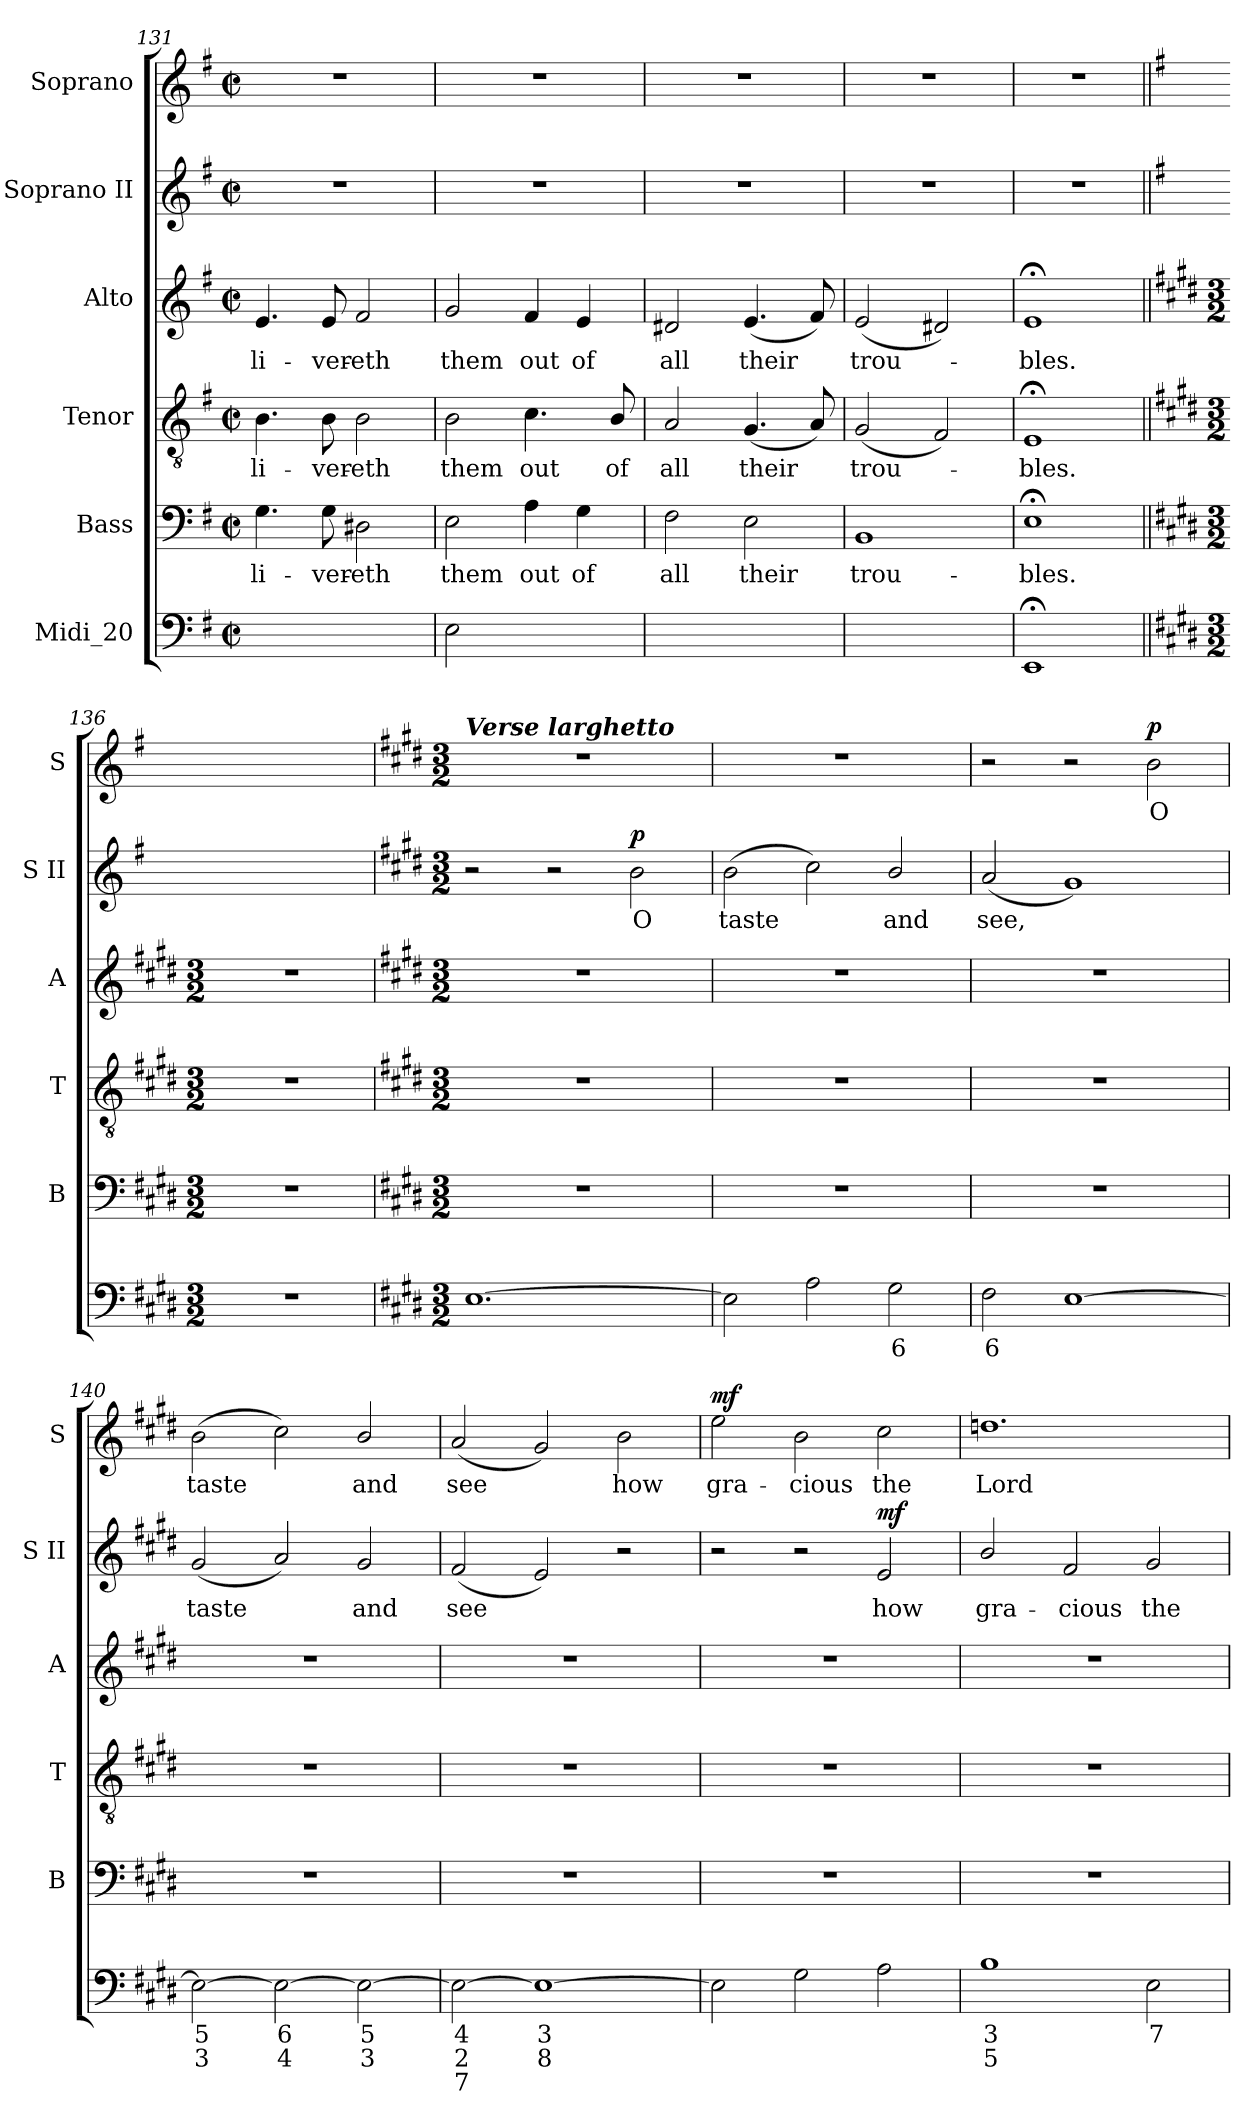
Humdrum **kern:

**kern	**text	**text	**text	**kern	**text	**kern	**text	**kern	**text	**kern	**text	**dynam	**kern	**text	**dynam
*part6	*part6	*part6	*part6	*part5	*part5	*part4	*part4	*part3	*part3	*part2	*part2	*part2	*part1	*part1	*part1
*staff6	*staff6	*staff6	*staff6	*staff5	*staff5	*staff4	*staff4	*staff3	*staff3	*staff2	*staff2	*staff2	*staff1	*staff1	*staff1
*I"Midi_20	*	*	*	*I"Bass	*	*I"Tenor	*	*I"Alto	*	*I"Soprano II	*	*	*I"Soprano	*	*
*	*	*	*	*I'B	*	*I'T	*	*I'A	*	*I'S II	*	*	*I'S	*	*
*clefF4	*	*	*	*clefF4	*	*clefGv2	*	*clefG2	*	*clefG2	*	*	*clefG2	*	*
*k[f#]	*	*	*	*k[f#]	*	*k[f#]	*	*k[f#]	*	*k[f#]	*	*	*k[f#]	*	*
*G:	*	*	*	*G:	*	*G:	*	*G:	*	*G:	*	*	*G:	*	*
*M2/2	*	*	*	*M2/2	*	*M2/2	*	*M2/2	*	*M2/2	*	*	*M2/2	*	*
*met(c|)	*	*	*	*met(c|)	*	*met(c|)	*	*met(c|)	*	*met(c|)	*	*	*met(c|)	*	*
=131	=131	=131	=131	=131	=131	=131	=131	=131	=131	=131	=131	=131	=131	=131	=131
!	!LO:LY:b	!LO:LY:b	!	!	!LO:LY:b	!	!LO:LY:b	!	!LO:LY:b	!	!	!	!	!	!
2BByy_	6	4	.	4.G	-li-	4.B	-li-	4.e	-li-	1r	.	.	1r	.	.
!	!	!	!	!	!LO:LY:b	!	!LO:LY:b	!	!LO:LY:b	!	!	!	!	!	!
.	.	.	.	8G	-ver-	8B	-ver-	8e	-ver-	.	.	.	.	.	.
!	!LO:LY:b	!	!	!	!LO:LY:b	!	!LO:LY:b	!	!LO:LY:b	!	!	!	!	!	!
2BByy]	5	.	.	2D#X	-eth	2B	-eth	2f#	-eth	.	.	.	.	.	.
=132	=132	=132	=132	=132	=132	=132	=132	=132	=132	=132	=132	=132	=132	=132	=132
!	!	!	!	!	!LO:LY:b	!	!LO:LY:b	!	!LO:LY:b	!	!	!	!	!	!
2E	.	.	.	2E	them	2B	them	2g	them	1r	.	.	1r	.	.
!	!LO:LY:b	!	!	!	!LO:LY:b	!	!LO:LY:b	!	!LO:LY:b	!	!	!	!	!	!
[4AAyy	6	.	.	4A	out	4.c	out	4f#	out	.	.	.	.	.	.
!	!LO:LY:b	!LO:LY:b	!	!	!LO:LY:b	!	!	!	!LO:LY:b	!	!	!	!	!	!
4AAyy]	5	7	.	4G	of	.	.	4e	of	.	.	.	.	.	.
!	!	!	!	!	!	!	!LO:LY:b	!	!	!	!	!	!	!	!
.	.	.	.	.	.	8B/	of	.	.	.	.	.	.	.	.
=133	=133	=133	=133	=133	=133	=133	=133	=133	=133	=133	=133	=133	=133	=133	=133
!	!LO:LY:b	!	!	!	!LO:LY:b	!	!LO:LY:b	!	!LO:LY:b	!	!	!	!	!	!
(<[2BByy	7	.	.	2F#	all	2A	all	2d#X	all	1r	.	.	1r	.	.
!	!LO:LY:b	!LO:LY:b	!	!	!LO:LY:b	!	!LO:LY:b	!	!LO:LY:b	!	!	!	!	!	!
2BByy_	6	4	.	2E	their	(<4.G	their	(<4.e	their	.	.	.	.	.	.
.	.	.	.	.	.	8A)	.	8f#)	.	.	.	.	.	.	.
=134	=134	=134	=134	=134	=134	=134	=134	=134	=134	=134	=134	=134	=134	=134	=134
!	!LO:LY:b	!LO:LY:b	!	!	!LO:LY:b	!	!LO:LY:b	!	!LO:LY:b	!	!	!	!	!	!
2BByy_)	6	4	.	1BB	trou-	(<2G	trou-	(<2e	trou-	1r	.	.	1r	.	.
!	!LO:LY:b	!	!	!	!	!	!	!	!	!	!	!	!	!	!
2BByy]	5	.	.	.	.	2F#)	.	2d#X)	.	.	.	.	.	.	.
=135	=135	=135	=135	=135	=135	=135	=135	=135	=135	=135	=135	=135	=135	=135	=135
!	!	!	!	!	!LO:LY:b	!	!LO:LY:b	!	!LO:LY:b	!	!	!	!	!	!
1EE;<	.	.	.	1E;<	-bles.	1E;<	bles.	1e;<	bles.	1r	.	.	1r	.	.
=136||	=136||	=136||	=136||	=136||	=136||	=136||	=136||	=136||	=136||	=136||	=136||	=136||	=136||	=136||	=136||
*k[f#c#g#d#]	*	*	*	*k[f#c#g#d#]	*	*k[f#c#g#d#]	*	*k[f#c#g#d#]	*	*	*	*	*	*	*
*E:	*	*	*	*E:	*	*E:	*	*E:	*	*	*	*	*	*	*
*M3/2	*	*	*	*M3/2	*	*M3/2	*	*M3/2	*	*	*	*	*	*	*
1.r	.	.	.	1.r	.	1.r	.	1.r	.	1.ryy	.	.	1.ryy	.	.
!!LO:LB:g=z
=137	=137	=137	=137	=137	=137	=137	=137	=137	=137	=137	=137	=137	=137	=137	=137
*	*	*	*	*	*	*	*	*	*	*k[f#c#g#d#]	*	*	*k[f#c#g#d#]	*	*
*	*	*	*	*	*	*	*	*	*	*E:	*	*	*E:	*	*
*M3/2	*	*	*	*M3/2	*	*M3/2	*	*M3/2	*	*M3/2	*	*	*M3/2	*	*
!	!	!	!	!	!	!	!	!	!	!	!	!	!LO:TX:a:Bi:t=Verse larghetto	!	!
!	!	!	!	!	!	!	!	!	!	!	!	!	!LO:N:vis=1	!	!
[1.E	.	.	.	1.r	.	1.r	.	1.r	.	2r	.	.	1.r	.	.
.	.	.	.	.	.	.	.	.	.	2r	.	.	.	.	.
!	!	!	!	!	!	!	!	!	!	!	!LO:LY:b	!LO:DY:b	!	!	!
.	.	.	.	.	.	.	.	.	.	2b	-O	p	.	.	.
=138	=138	=138	=138	=138	=138	=138	=138	=138	=138	=138	=138	=138	=138	=138	=138
!	!	!	!	!	!	!	!	!	!	!	!LO:LY:b	!	!LO:N:vis=1	!	!
2E]	.	.	.	1.r	.	1.r	.	1.r	.	(>2b	taste	.	1.r	.	.
2A	.	.	.	.	.	.	.	.	.	2cc#)	.	.	.	.	.
!	!LO:LY:b	!	!	!	!	!	!	!	!	!	!LO:LY:b	!	!	!	!
2G#	6	.	.	.	.	.	.	.	.	2b/	and	.	.	.	.
=139	=139	=139	=139	=139	=139	=139	=139	=139	=139	=139	=139	=139	=139	=139	=139
!	!LO:LY:b	!	!	!	!	!	!	!	!	!	!LO:LY:b	!	!	!	!
2F#	6	.	.	1.r	.	1.r	.	1.r	.	(<2a	see,	.	2r	.	.
[1E	.	.	.	.	.	.	.	.	.	1g#)	.	.	2r	.	.
!	!	!	!	!	!	!	!	!	!	!	!	!	!	!LO:LY:b	!LO:DY:b
.	.	.	.	.	.	.	.	.	.	.	.	.	2b	O	p
=140	=140	=140	=140	=140	=140	=140	=140	=140	=140	=140	=140	=140	=140	=140	=140
!	!LO:LY:b	!LO:LY:b	!	!	!	!	!	!	!	!	!LO:LY:b	!	!	!LO:LY:b	!
2E_	5	3	.	1.r	.	1.r	.	1.r	.	(<2g#	taste	.	(>2b	taste	.
!	!LO:LY:b	!LO:LY:b	!	!	!	!	!	!	!	!	!	!	!	!	!
2E_	6	4	.	.	.	.	.	.	.	2a)	.	.	2cc#)	.	.
!	!LO:LY:b	!LO:LY:b	!	!	!	!	!	!	!	!	!LO:LY:b	!	!	!LO:LY:b	!
2E_	5	3	.	.	.	.	.	.	.	2g#	and	.	2b/	and	.
=141	=141	=141	=141	=141	=141	=141	=141	=141	=141	=141	=141	=141	=141	=141	=141
!	!LO:LY:b	!LO:LY:b	!LO:LY:b	!	!	!	!	!	!	!	!LO:LY:b	!	!	!LO:LY:b	!
2E_	4	2	7	1.r	.	1.r	.	1.r	.	(<2f#	see	.	(<2a	see	.
!	!LO:LY:b	!LO:LY:b	!	!	!	!	!	!	!	!	!	!	!	!	!
1E_	3	8	.	.	.	.	.	.	.	2e)	.	.	2g#)	.	.
!	!	!	!	!	!	!	!	!	!	!	!	!	!	!LO:LY:b	!
.	.	.	.	.	.	.	.	.	.	2r	.	.	2b	how	.
=142	=142	=142	=142	=142	=142	=142	=142	=142	=142	=142	=142	=142	=142	=142	=142
!	!	!	!	!	!	!	!	!	!	!	!	!	!	!LO:LY:b	!LO:DY:b
2E]	.	.	.	1.r	.	1.r	.	1.r	.	2r	.	.	2ee	gra-	mf
!	!	!	!	!	!	!	!	!	!	!	!	!	!	!LO:LY:b	!
2G#	.	.	.	.	.	.	.	.	.	2r	.	.	2b	-cious	.
!	!	!	!	!	!	!	!	!	!	!	!LO:LY:b	!LO:DY:b	!	!LO:LY:b	!
2A	.	.	.	.	.	.	.	.	.	2e	how	mf	2cc#	the	.
=143	=143	=143	=143	=143	=143	=143	=143	=143	=143	=143	=143	=143	=143	=143	=143
!	!LO:LY:b	!LO:LY:b	!	!	!	!	!	!	!	!	!LO:LY:b	!	!	!LO:LY:b	!
1B	3	5	.	1.r	.	1.r	.	1.r	.	2b/	gra-	.	1.ddn	Lord	.
!	!	!	!	!	!	!	!	!	!	!	!LO:LY:b	!	!	!	!
.	.	.	.	.	.	.	.	.	.	2f#	-cious	.	.	.	.
!	!LO:LY:b	!	!	!	!	!	!	!	!	!	!LO:LY:b	!	!	!	!
2E	7	.	.	.	.	.	.	.	.	2g#	the	.	.	.	.
=	=	=	=	=	=	=	=	=	=	=	=	=	=	=	=
*-	*-	*-	*-	*-	*-	*-	*-	*-	*-	*-	*-	*-	*-	*-	*-
